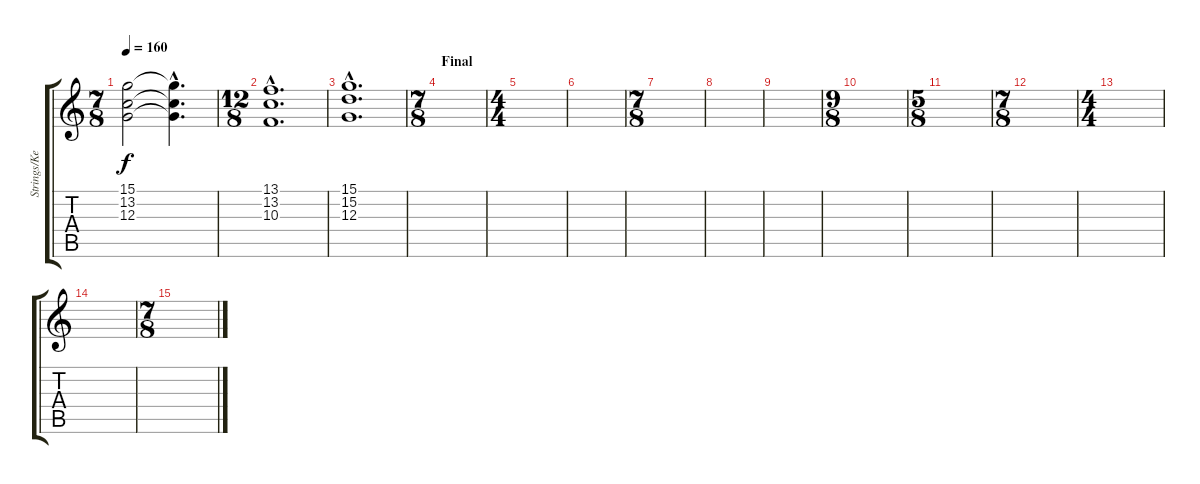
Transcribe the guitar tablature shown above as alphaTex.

\track ("Strings/Keyboards" "Strings/Ke") {instrument stringensemble1}
\staff {score tabs}
\tuning (E4 B3 G3 D3 A2 E2) {hide}
\ts (7 8)
\tempo 160
\clef g2
\ks c
(15.1 13.2 12.3).2{dy f} (15.1{hac t} 13.2{hac t} 12.3{hac t}).4{d} |
\ts (12 8)
(13.1{hac} 13.2{hac} 10.3{hac}).1{d} |
(15.1{hac} 15.2{hac} 12.3{hac}).1{d} |
\ts (7 8)
\section ("" "Final")
|
\ts (4 4)
|
|
\ts (7 8)
|
|
|
\ts (9 8)
|
\ts (5 8)
|
\ts (7 8)
|
\ts (4 4)
|
|
\ts (7 8)
